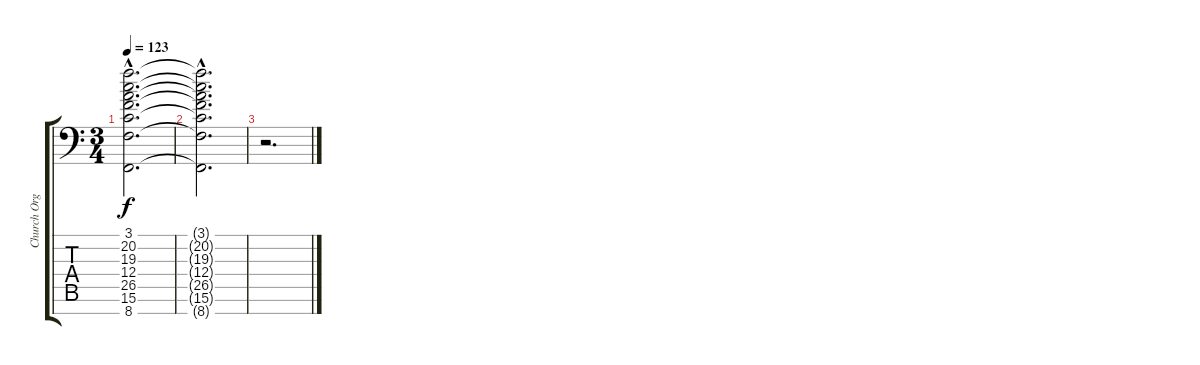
\track ("Church Organ" "Church Org") {instrument churchorgan}
\staff {score tabs}
\tuning (D4 A3 F3 C3 G2 D2 A1) {hide}
\ts (3 4)
\tempo 123
\clef f4
\ks c
(3.1{hac t} 20.2{hac t} 19.3{hac t} 12.4{hac t} 26.5{hac t} 15.6{hac t} 8.7{hac t}).2{d dy f} |
(3.1{hac t} 20.2{hac t} 19.3{hac t} 12.4{hac t} 26.5{hac t} 15.6{hac t} 8.7{hac t}).2{d} |
r.2{d}
